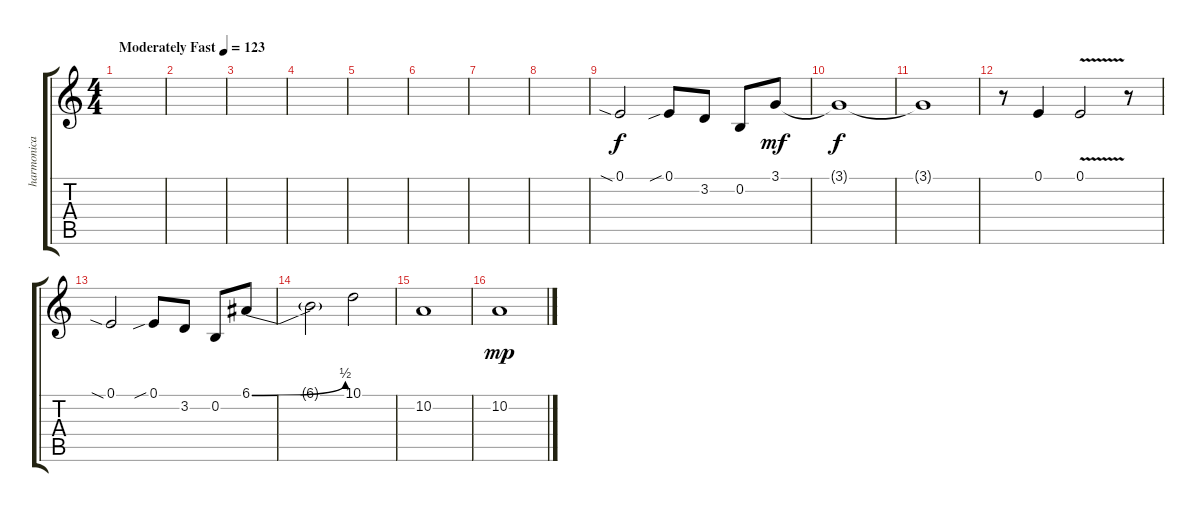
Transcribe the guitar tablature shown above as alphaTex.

\track ("harmonica" "harmonica") {instrument harmonica}
\staff {score tabs}
\tuning (E4 B3 G3 D3 A2 E2) {hide}
\ts (4 4)
\tempo (123 "Moderately Fast")
\clef g2
\ks c
|
|
|
|
|
|
|
|
0.1{sia}.2 0.1{sib}.8 3.2.8 0.2.8 3.1.8{dy mf} |
3.1{t}.1{dy f} |
3.1{t}.1 |
r.8 0.1.4 0.1{v}.2 r.8 |
0.1{sia}.2 0.1{sib}.8 3.2.8 0.2.8 6.1{be (bend 0 0 60 2)}.8 |
6.1{t}.2 10.1.2 |
10.2.1 |
10.2.1{dy mp}
